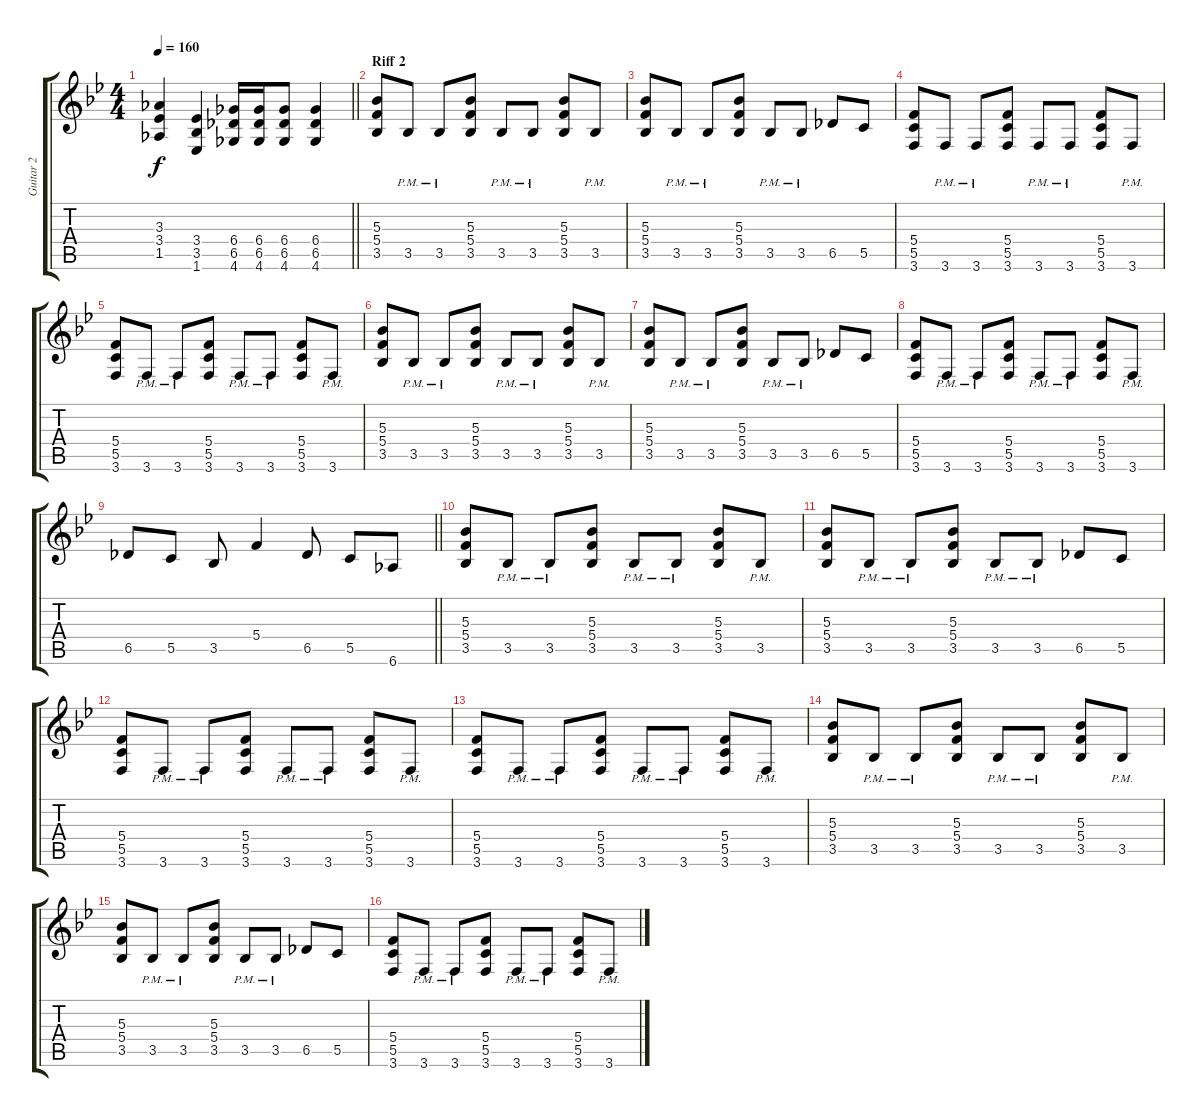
\track ("Guitar 2" "Guitar 2") {instrument distortionguitar}
\staff {score tabs}
\tuning (D4 A3 F3 C3 G2 D2) {hide}
\ts (4 4)
\tempo 160
\clef g2
\barLineRight lightlight
\ks bb
(3.3 3.4 1.5).4{dy f} (3.4 3.5 1.6).4 (6.4 6.5 4.6).16 (6.4 6.5 4.6).16 (6.4 6.5 4.6).8 (6.4 6.5 4.6).4 |
\section ("" "Riff 2")
(5.3 5.4 3.5).8 3.5{pm}.8 3.5{pm}.8 (5.3 5.4 3.5).8 3.5{pm}.8 3.5{pm}.8 (5.3 5.4 3.5).8 3.5{pm}.8 |
(5.3 5.4 3.5).8 3.5{pm}.8 3.5{pm}.8 (5.3 5.4 3.5).8 3.5{pm}.8 3.5{pm}.8 6.5.8 5.5.8 |
(5.4 5.5 3.6).8 3.6{pm}.8 3.6{pm}.8 (5.4 5.5 3.6).8 3.6{pm}.8 3.6{pm}.8 (5.4 5.5 3.6).8 3.6{pm}.8 |
(5.4 5.5 3.6).8 3.6{pm}.8 3.6{pm}.8 (5.4 5.5 3.6).8 3.6{pm}.8 3.6{pm}.8 (5.4 5.5 3.6).8 3.6{pm}.8 |
(5.3 5.4 3.5).8 3.5{pm}.8 3.5{pm}.8 (5.3 5.4 3.5).8 3.5{pm}.8 3.5{pm}.8 (5.3 5.4 3.5).8 3.5{pm}.8 |
(5.3 5.4 3.5).8 3.5{pm}.8 3.5{pm}.8 (5.3 5.4 3.5).8 3.5{pm}.8 3.5{pm}.8 6.5.8 5.5.8 |
(5.4 5.5 3.6).8 3.6{pm}.8 3.6{pm}.8 (5.4 5.5 3.6).8 3.6{pm}.8 3.6{pm}.8 (5.4 5.5 3.6).8 3.6{pm}.8 |
\barLineRight lightlight
6.5.8 5.5.8 3.5.8 5.4.4 6.5.8 5.5.8 6.6.8 |
(5.3 5.4 3.5).8 3.5{pm}.8 3.5{pm}.8 (5.3 5.4 3.5).8 3.5{pm}.8 3.5{pm}.8 (5.3 5.4 3.5).8 3.5{pm}.8 |
(5.3 5.4 3.5).8 3.5{pm}.8 3.5{pm}.8 (5.3 5.4 3.5).8 3.5{pm}.8 3.5{pm}.8 6.5.8 5.5.8 |
(5.4 5.5 3.6).8 3.6{pm}.8 3.6{pm}.8 (5.4 5.5 3.6).8 3.6{pm}.8 3.6{pm}.8 (5.4 5.5 3.6).8 3.6{pm}.8 |
(5.4 5.5 3.6).8 3.6{pm}.8 3.6{pm}.8 (5.4 5.5 3.6).8 3.6{pm}.8 3.6{pm}.8 (5.4 5.5 3.6).8 3.6{pm}.8 |
(5.3 5.4 3.5).8 3.5{pm}.8 3.5{pm}.8 (5.3 5.4 3.5).8 3.5{pm}.8 3.5{pm}.8 (5.3 5.4 3.5).8 3.5{pm}.8 |
(5.3 5.4 3.5).8 3.5{pm}.8 3.5{pm}.8 (5.3 5.4 3.5).8 3.5{pm}.8 3.5{pm}.8 6.5.8 5.5.8 |
(5.4 5.5 3.6).8 3.6{pm}.8 3.6{pm}.8 (5.4 5.5 3.6).8 3.6{pm}.8 3.6{pm}.8 (5.4 5.5 3.6).8 3.6{pm}.8
